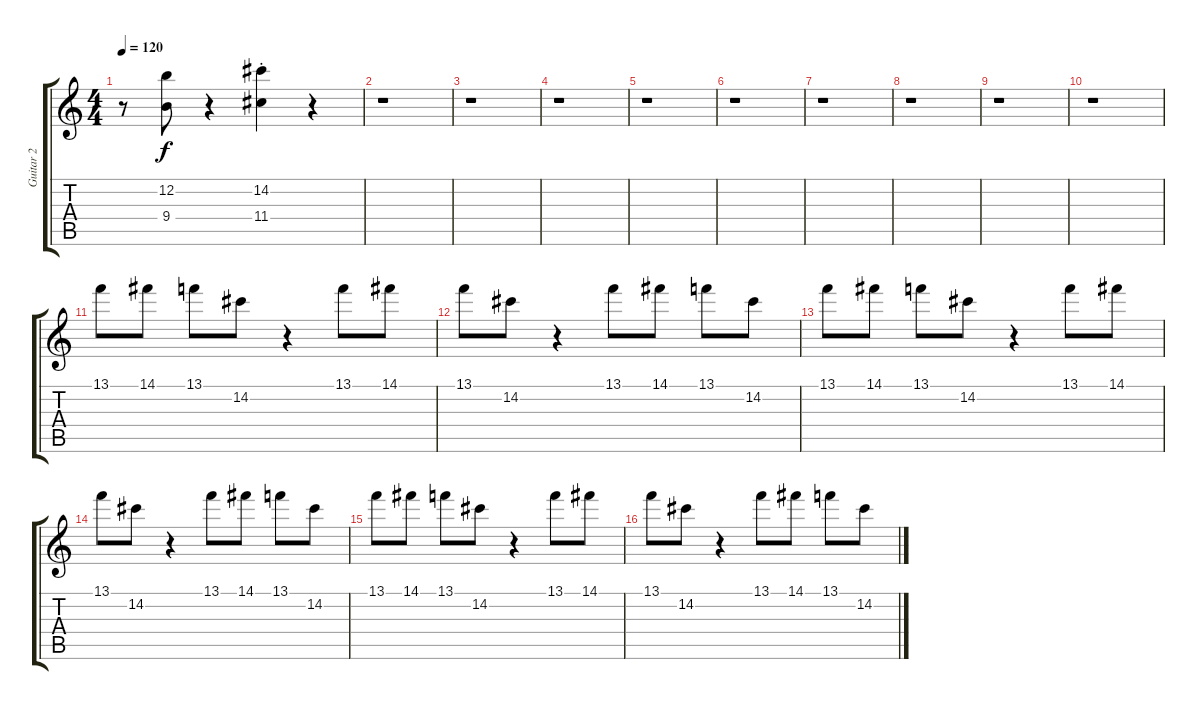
\track ("Guitar 2" "Guitar 2") {instrument electricguitarclean}
\staff {score tabs}
\tuning (E4 B3 G3 D3 A2 E2) {hide}
\ts (4 4)
\tempo 120
\clef g2
\ks c
r.8{dy f} (12.2 9.4).8 r.4 (14.2{st} 11.4{st}).4 r.4 |
r.1 |
r.1 |
r.1 |
r.1 |
r.1 |
r.1 |
r.1 |
r.1 |
r.1 |
13.1.8 14.1.8 13.1.8 14.2.8 r.4 13.1.8 14.1.8 |
13.1.8 14.2.8 r.4 13.1.8 14.1.8 13.1.8 14.2.8 |
13.1.8 14.1.8 13.1.8 14.2.8 r.4 13.1.8 14.1.8 |
13.1.8 14.2.8 r.4 13.1.8 14.1.8 13.1.8 14.2.8 |
13.1.8 14.1.8 13.1.8 14.2.8 r.4 13.1.8 14.1.8 |
13.1.8 14.2.8 r.4 13.1.8 14.1.8 13.1.8 14.2.8
